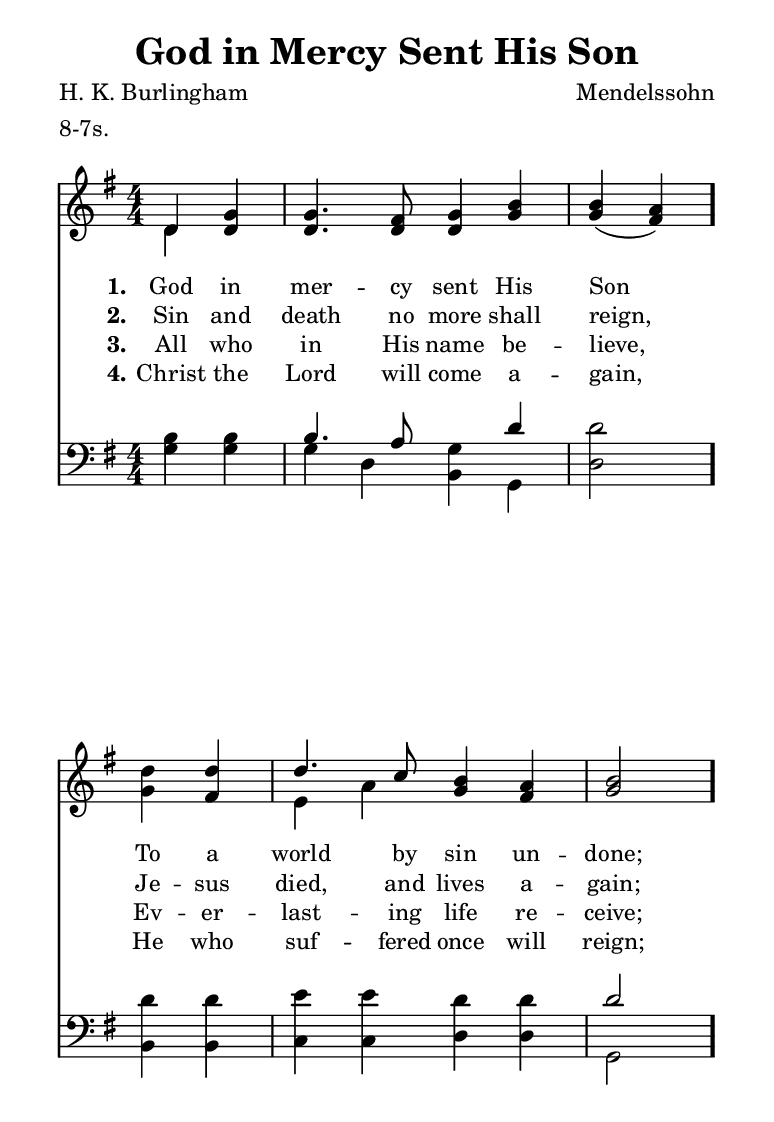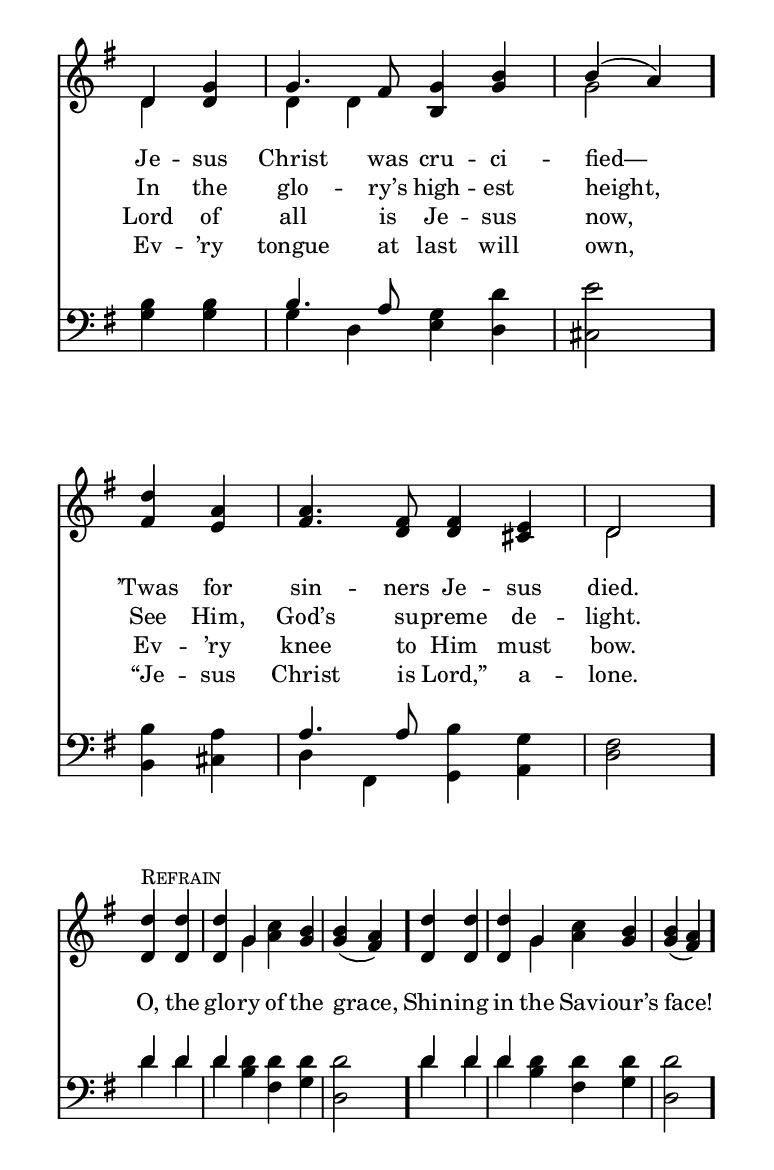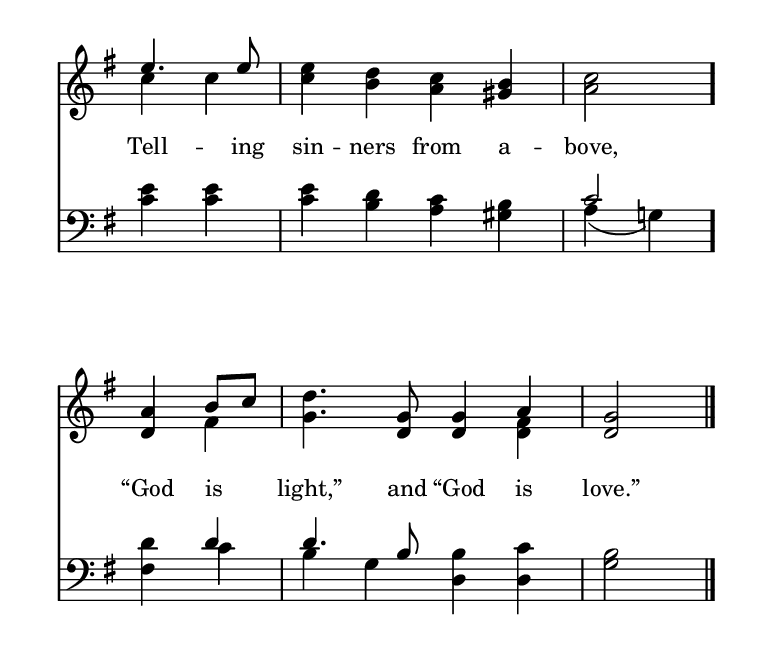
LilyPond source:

\include "common/global.ily"
\paper {
  \include "common/paper.ily"
  %ragged-bottom = ##t
  %ragged-last-bottom = ##t
  %systems-per-page = ##f
  %page-count = ##f
}

\header{
  hymnnumber = "16"
  title = "God in Mercy Sent His Son"
  tunename = "Herald Angels"
  meter = "8-7s."
  poet = "H. K. Burlingham"
  composer = "Mendelssohn"
  %copyright = ""
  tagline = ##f
}

% for fermata in MIDI
ta = { \tempo 4=80 }
tb = { \tempo 4=40 }

patternAA = { c4 c4 | c4. c8 c4 c4 | c4( c4) } % Line 1 soprano / alto / bass, Line 3 soprano
patternAB = { c4 c4 | c4. c8 c4 c4 | c2 } % Line 1 tenor, Line 2 soprano, Line 3 tenor, Line 4 soprano / alto / tenor
patternAC = { c4 c8[ c8 ] | c4. c8 c4 c4 | c2 } % Refrain line 4 soprano

patternBA = { c4 c4 | c4 c4 c4 c4 | c2 } % Line 2 alto, Line 3 alto / bass, Line 4 bass, Refrain line 1 / 2 tenor / bass, Refrain line 3 tenor, Refrain line 4 bass
patternBB = { c4 c4 | c4 c4 c4 c4 | c4( c4) } % Refrain line 1 / 2 soprano / alto, Refrain line 3 bass
patternBC = { c4. c8 | c4 c4 c4 c4 | c2 } % Refrain line 3 soprano

global = {
  \include "common/overrides.ily"
  \override Staff.TimeSignature.style = #'numbered
  \time 4/4
  \override Score.MetronomeMark.transparent = ##t % hide all fermata changes too
  \ta
  \key g \major
  \partial 2
  \autoBeamOff
}

notesSoprano = {
\global
\relative c' {

  \changePitch \patternAA { d g   | g fis g b   | b a }
  \changePitch \patternAB { d d   | d c b a     | b   }
  \changePitch \patternAA { d, g  | g fis g b   | b a }
  \changePitch \patternAB { d a   | a fis fis e | d   }

  << s^\markup { \small \caps "Refrain" }
  \changePitch \patternBB { d' d  | d g, c b    | b a } >>
  \changePitch \patternBB { d d   | d g, c b    | b a }
  \changePitch \patternBC { e' e  | e d c b     | c   }
  \changePitch \patternAC { a b c | d g, g a    | g   }

  \bar "|."

}
}

notesAlto = {
\global
\relative e' {

  \changePitch \patternAA { d d    | d d d g       | g fis }
  \changePitch \patternBA { g fis  | e a g fis     | g     }
  \changePitch \patternBA { d d    | d d b g'      | g     }
  \changePitch \patternAB { fis e  | fis d d cis   | d     }

  \changePitch \patternBB { d d    | d g a g       | g fis }
  \changePitch \patternBB { d d    | d g a g       | g fis }
  \changePitch \patternBA { c' c   | c b a gis     | a     }
  \changePitch \patternAB { d, fis | g d d <d fis> | d     }

}
}

notesTenor = {
\global
\relative a {

  \changePitch \patternAB { b b  | b a g d' | d   }
  \changePitch \patternBA { d d  | e e d d  | d   }
  \changePitch \patternAB { b b  | b a g d' | e   }
  \changePitch \patternAB { b a  | a a b g  | fis }

  \changePitch \patternBA { d' d | d d d d  | d   }
  \changePitch \patternBA { d d  | d d d d  | d   }
  \changePitch \patternBA { e e  | e d c b  | c   }
  \changePitch \patternAB { d d  | d b b c  | b   }

}
}

notesBass = {
\global
\relative f {

  \changePitch \patternBA { g g    | g d b g    | d'   }
  \changePitch \patternBA { b b    | c c d d    | g,   }
  \changePitch \patternBA { g' g   | g d e d    | cis  }
  \changePitch \patternBA { b cis! | d fis, g a | d    }

  \changePitch \patternBA { d' d   | d b fis g  | d    }
  \changePitch \patternBA { d' d   | d b fis g  | d    }
% TODO optional notes
%<<
  \changePitch \patternBB { c' c   | c b a gis  | a g! }
%\\
%  \override NoteHead.font-size = #-4 { c,2 | c2 c4 e4 }
%>>
  \changePitch \patternBA { fis c' | b g d d    | g    }

}
}

Refrain = \lyricmode {

O, the glo -- ry of the grace, \bar "."
Shin -- ing in the Sav -- iour’s face! \bar "." \break
Tell -- ing sin -- ners from a -- bove, \bar "."
“God is light,” and “God is love.” \bar "." \break

}

wordsA = \lyricmode {
\set stanza = "1."

God in mer -- cy sent His Son \bar "."
To a world by sin un -- done; \bar "." \break
Je -- sus Christ was cru -- ci -- fied— \bar "."
’Twas for sin -- ners Je -- sus died. \bar "." \break

}

wordsB = \lyricmode {
\set stanza = "2."

Sin and death no more shall reign,
Je -- sus died, and lives a -- gain;
In the glo -- ry’s high -- est height,
See Him, God’s su -- preme de -- light.

\Refrain

}

wordsC = \lyricmode {
\set stanza = "3."

All who in His name be -- lieve,
Ev -- er -- last -- ing life re -- ceive;
Lord of all is Je -- sus now,
Ev -- ’ry knee to Him must bow.

}

wordsD = \lyricmode {
\set stanza = "4."

Christ the Lord will come a -- gain,
He who suf -- fered once will reign;
Ev -- ’ry tongue at last will own,
“Je -- sus Christ is Lord,” a -- lone.

}

\score {
  \context ChoirStaff <<
    \context Staff = upper <<
      \set ChoirStaff.systemStartDelimiter = #'SystemStartBar
      \partcombine #'(2 . 9) \notesSoprano \notesAlto
      \context NullVoice = sopranos { \voiceOne << \notesSoprano >> }
      \context NullVoice = altos { \voiceTwo << \notesAlto >> }
      \context Lyrics = one   \lyricsto sopranos \wordsA
      \context Lyrics = two   \lyricsto sopranos \wordsB
      \context Lyrics = three \lyricsto sopranos \wordsC
      \context Lyrics = four  \lyricsto sopranos \wordsD
      %\context Lyrics = five  \lyricsto sopranos \wordsE
    >>
    \context Staff = men <<
      \clef bass
      \partcombine #'(2 . 9) \notesTenor \notesBass
      \context NullVoice = tenors { \voiceOne << \notesTenor >> }
      \context NullVoice = basses { \voiceTwo << \notesBass >> }
    >>
  >>
  \layout {
    \include "common/layout.ily"
  }
  \midi{
    \include "common/midi.ily"
  }
}

\version "2.19.49"  % necessary for upgrading to future LilyPond versions.

% vi:set et ts=2 sw=2 ai nocindent syntax=lilypond:
